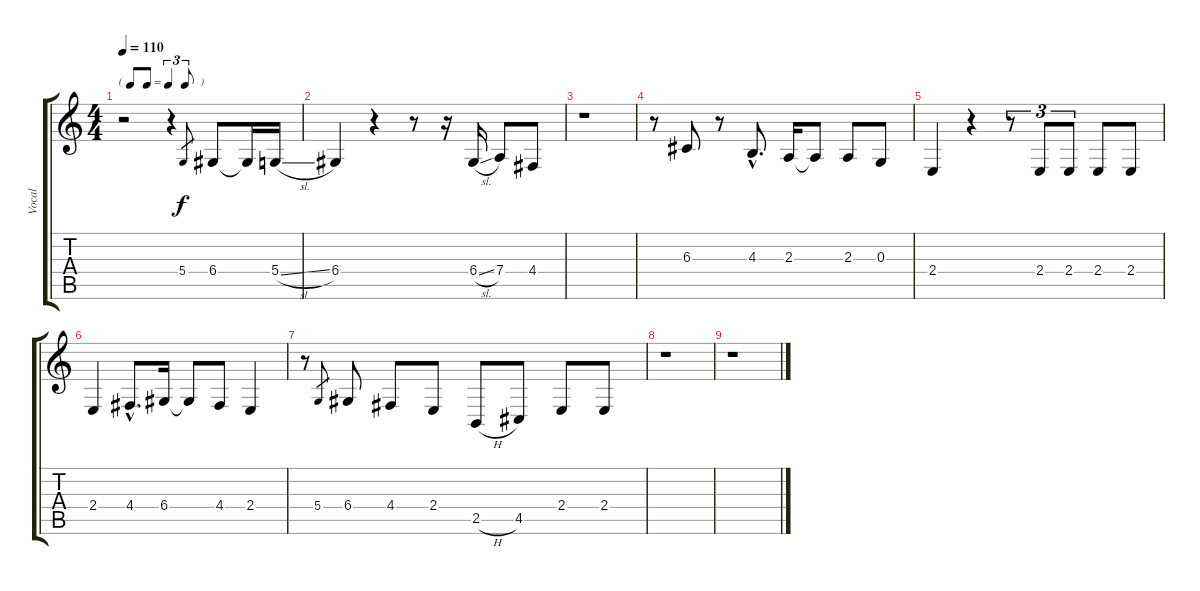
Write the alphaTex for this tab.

\track ("Vocal" "Vocal") {instrument voiceoohs}
\staff {score tabs}
\tuning (E4 B3 G3 D3 A2 E2) {hide}
\ts (4 4)
\tf triplet8th
\tempo 110
\clef g2
\ks c
r.2{dy f} r.4 5.4.8{gr} 6.4.8 6.4{t}.16 5.4{sl}.16 |
6.4.4 r.4 r.8 r.16 6.4{sl}.16 7.4.8 4.4.8 |
r.1 |
r.8 6.3.8 r.8 4.3{hac}.8{d} 2.3.16 2.3{t}.8 2.3.8 0.3.8 |
2.4.4 r.4 r.8{tu (3 2)} 2.4.8{tu (3 2)} 2.4.8{tu (3 2)} 2.4.8 2.4.8 |
2.4.4 4.4{hac}.8{d} 6.4.16 6.4{t}.8 4.4.8 2.4.4 |
r.8 5.4.8{gr} 6.4.8 4.4.8 2.4.8 2.5{h}.8 4.5.8 2.4.8 2.4.8 |
r.1 |
r.1
